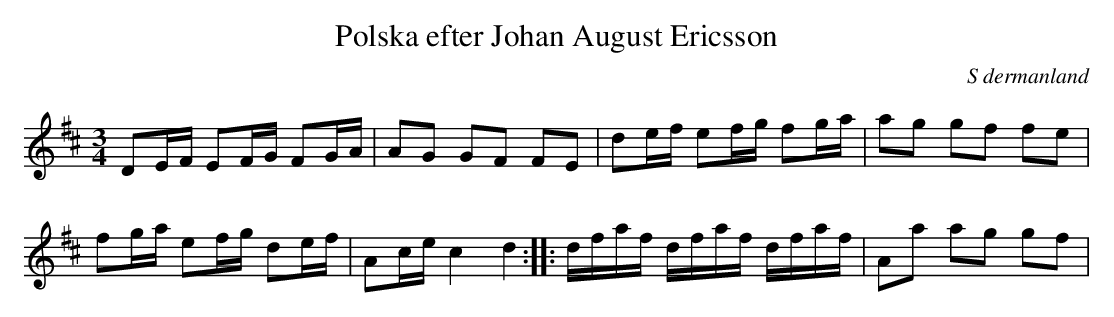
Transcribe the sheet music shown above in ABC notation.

X:1
T: Polska efter Johan August Ericsson
O: S dermanland
M: 3/4
L: 1/16
K: D
D2EF E2FG F2GA | A2G2 G2F2 F2E2 | d2ef e2fg f2ga | a2g2 g2f2 f2e2 |
f2ga e2fg d2ef | A2ce c4 d4 :: dfaf dfaf dfaf | A2a2 a2g2 g2f2 |
